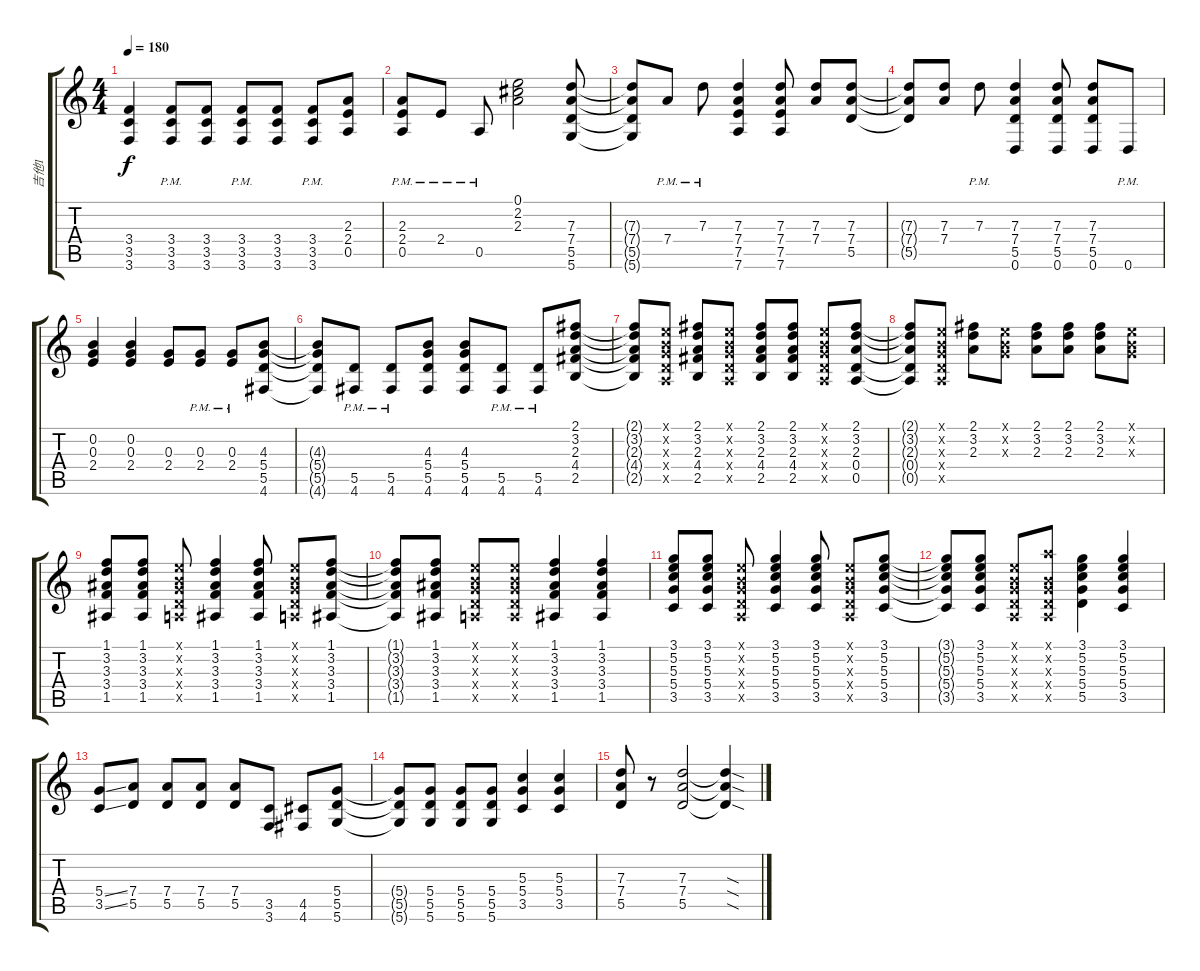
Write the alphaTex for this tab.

\track ("吉他1" "吉他1") {instrument distortionguitar}
\staff {score tabs}
\tuning (E4 B3 G3 D3 A2 D2) {hide}
\ts (4 4)
\tempo 180
\clef g2
\ks c
(3.4 3.5 3.6).4{dy f} (3.4{pm} 3.5{pm} 3.6{pm}).8 (3.4 3.5 3.6).8 (3.4{pm} 3.5{pm} 3.6{pm}).8 (3.4 3.5 3.6).8 (3.4{pm} 3.5{pm} 3.6{pm}).8 (2.3 2.4 0.5).8 |
(2.3{pm} 2.4{pm} 0.5{pm}).8 2.4{pm}.8 0.5{pm}.8 (0.1 2.2 2.3).2 (7.3 7.4 5.5 5.6).8 |
(7.3{t} 7.4{t} 5.5{t} 5.6{t}).8 7.4{pm}.8 7.3{pm}.8 (7.3 7.4 7.5 7.6).4 (7.3 7.4 7.5 7.6).8 (7.3 7.4).8 (7.3 7.4 5.5).8 |
(7.3{t} 7.4{t} 5.5{t}).8 (7.3 7.4).8 7.3{pm}.8 (7.3 7.4 5.5 0.6).4 (7.3 7.4 5.5 0.6).8 (7.3 7.4 5.5 0.6).8 0.6{pm}.8 |
(0.2 0.3 2.4).4 (0.2 0.3 2.4).4 (0.3 2.4).8 (0.3{pm} 2.4{pm}).8 (0.3{pm} 2.4{pm}).8 (4.3 5.4 5.5 4.6).8 |
(4.3{t} 5.4{t} 5.5{t} 4.6{t}).8 (5.5{pm} 4.6{pm}).8 (5.5{pm} 4.6{pm}).8 (4.3 5.4 5.5 4.6).8 (4.3 5.4 5.5 4.6).8 (5.5{pm} 4.6{pm}).8 (5.5{pm} 4.6{pm}).8 (2.1 3.2 2.3 4.4 2.5).8 |
(2.1{t} 3.2{t} 2.3{t} 4.4{t} 2.5{t}).8 (0.1{x} 0.2{x} 0.3{x} 0.4{x} 0.5{x}).8 (2.1 3.2 2.3 4.4 2.5).8 (0.1{x} 0.2{x} 0.3{x} 0.4{x} 0.5{x}).8 (2.1 3.2 2.3 4.4 2.5).8 (2.1 3.2 2.3 4.4 2.5).8 (0.1{x} 0.2{x} 0.3{x} 0.4{x} 0.5{x}).8 (2.1 3.2 2.3 0.4 0.5).8 |
(2.1{t} 3.2{t} 2.3{t} 0.4{t} 0.5{t}).8 (0.1{x} 0.2{x} 0.3{x} 0.4{x} 0.5{x}).8 (2.1 3.2 2.3).8 (0.1{x} 0.2{x} 0.3{x}).8 (2.1 3.2 2.3).8 (2.1 3.2 2.3).8 (2.1 3.2 2.3).8 (0.1{x} 0.2{x} 0.3{x}).8 |
(1.1 3.2 3.3 3.4 1.5).8 (1.1 3.2 3.3 3.4 1.5).8 (0.1{x} 0.2{x} 0.3{x} 0.4{x} 0.5{x}).8 (1.1 3.2 3.3 3.4 1.5).4 (1.1 3.2 3.3 3.4 1.5).8 (0.1{x} 0.2{x} 0.3{x} 0.4{x} 0.5{x}).8 (1.1 3.2 3.3 3.4 1.5).8 |
(1.1{t} 3.2{t} 3.3{t} 3.4{t} 1.5{t}).8 (1.1 3.2 3.3 3.4 1.5).8 (0.1{x} 0.2{x} 0.3{x} 0.4{x} 0.5{x}).8 (0.1{x} 0.2{x} 0.3{x} 0.4{x} 0.5{x}).8 (1.1 3.2 3.3 3.4 1.5).4 (1.1 3.2 3.3 3.4 1.5).4 |
(3.1 5.2 5.3 5.4 3.5).8 (3.1 5.2 5.3 5.4 3.5).8 (0.1{x} 0.2{x} 0.3{x} 0.4{x} 0.5{x}).8 (3.1 5.2 5.3 5.4 3.5).4 (3.1 5.2 5.3 5.4 3.5).8 (0.1{x} 0.2{x} 0.3{x} 0.4{x} 0.5{x}).8 (3.1 5.2 5.3 5.4 3.5).8 |
(3.1{t} 5.2{t} 5.3{t} 5.4{t} 3.5{t}).8 (3.1 5.2 5.3 5.4 3.5).8 (0.1{x} 0.2{x} 0.3{x} 0.4{x} 0.5{x}).8 (5.1{x} 0.2{x} 0.3{x} 0.4{x} 0.5{x}).8 (3.1 5.2 5.3 5.4 5.5).4 (3.1 5.2 5.3 5.4 3.5).4 |
(5.4{ss} 3.5{ss}).8 (7.4 5.5).8 (7.4 5.5).8 (7.4 5.5).8 (7.4 5.5).8 (3.5 3.6).8 (4.5 4.6).8 (5.4 5.5 5.6).8 |
(5.4{t} 5.5{t} 5.6{t}).8 (5.4 5.5 5.6).8 (5.4 5.5 5.6).8 (5.4 5.5 5.6).8 (5.3 5.4 3.5).4 (5.3 5.4 3.5).4 |
(7.3 7.4 5.5).8 r.8 (7.3 7.4 5.5).2 (7.3{sod t} 7.4{sod t} 5.5{sod t}).4
